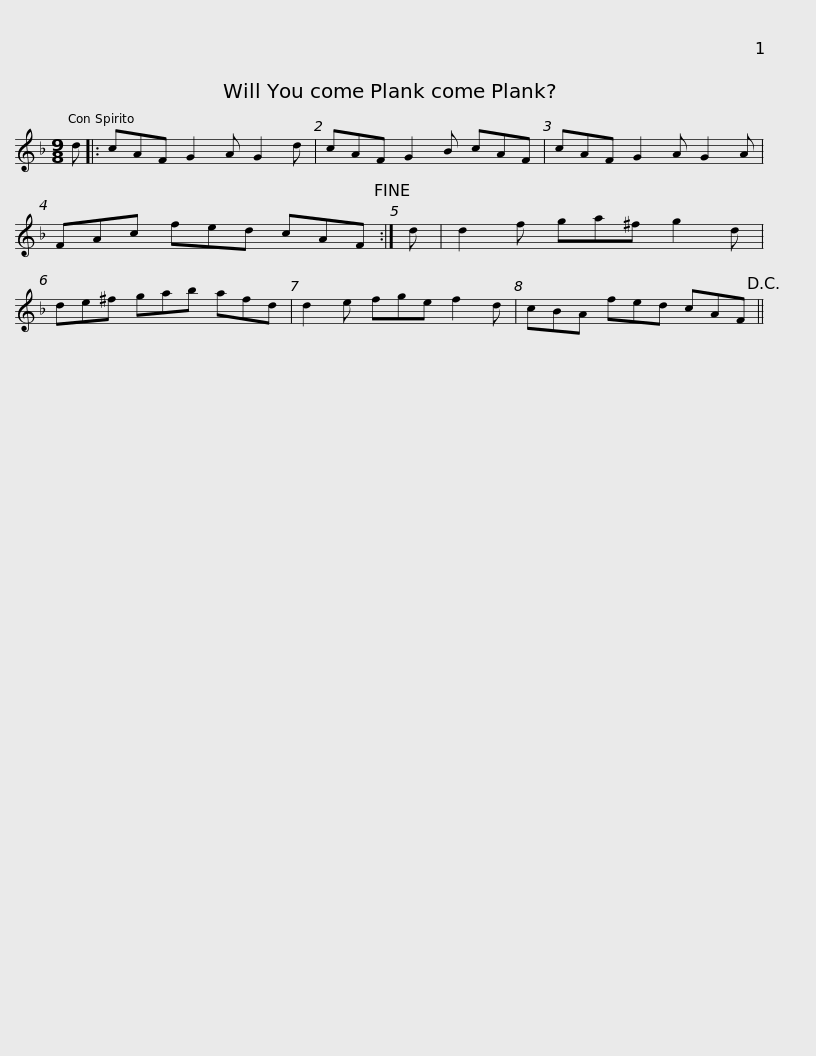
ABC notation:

X:1
L:1/8
M:9/8
I:linebreak $
K:F
V:1 treble
V:1
 d |: cAF G2 A G2 d | cAF G2 B cAF | cAF G2 A G2 A | FAc fed cAF!fine! :| %5
 d |$ d2 f ga^f g2 d | de^f gab afd | d2 e fge f2 d | cBA fed cAF!D.C.! || %10
